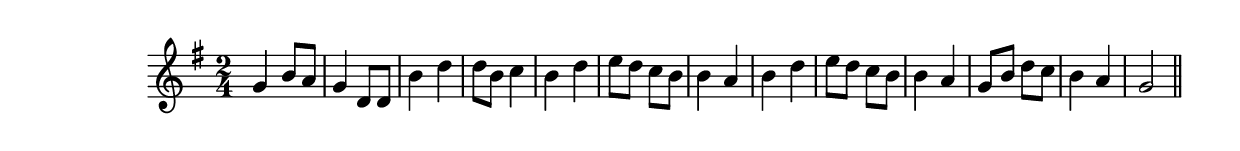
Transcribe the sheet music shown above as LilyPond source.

\version "2.14.0"
%{\header {
  title = "folk song"
  composer = "anonymous"
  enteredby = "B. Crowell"
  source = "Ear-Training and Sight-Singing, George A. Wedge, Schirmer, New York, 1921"
}%}
\score{{\key g \major
\time 2/4
%{\tempo 4=120
%}\relative g' {
  g4 b8 a | g4 d8 d | b'4 d | d8 b c4 | b4 d | e8 d c b | b4 a | b d | e8 d c b | b4 a | g8 b d c | b4 a | g2
  \bar "||"
}

}}